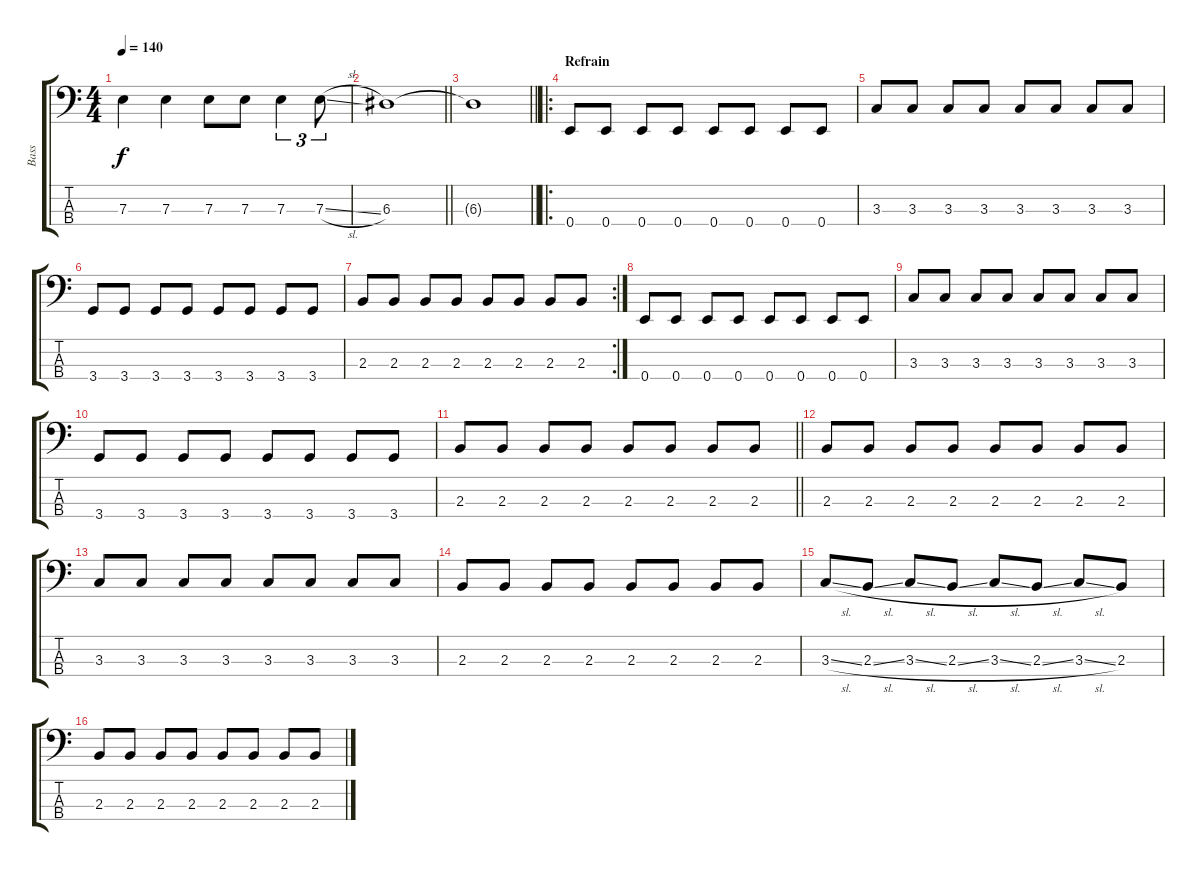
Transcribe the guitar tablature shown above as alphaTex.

\track ("Bass" "Bass") {instrument electricbassfinger}
\staff {score tabs}
\tuning (G2 D2 A1 E1) {hide}
\ts (4 4)
\tempo 140
\clef f4
\ks c
7.3.4{dy f} 7.3.4 7.3.8 7.3.8 7.3.4{tu (3 2)} 7.3{sl}.8{tu (3 2)} |
\barLineRight lightlight
6.3.1 |
\barLineRight lightlight
6.3{t}.1 |
\ro
\section ("" "Refrain")
0.4.8 0.4.8 0.4.8 0.4.8 0.4.8 0.4.8 0.4.8 0.4.8 |
3.3.8 3.3.8 3.3.8 3.3.8 3.3.8 3.3.8 3.3.8 3.3.8 |
3.4.8 3.4.8 3.4.8 3.4.8 3.4.8 3.4.8 3.4.8 3.4.8 |
\rc 2
2.3.8 2.3.8 2.3.8 2.3.8 2.3.8 2.3.8 2.3.8 2.3.8 |
0.4.8 0.4.8 0.4.8 0.4.8 0.4.8 0.4.8 0.4.8 0.4.8 |
3.3.8 3.3.8 3.3.8 3.3.8 3.3.8 3.3.8 3.3.8 3.3.8 |
3.4.8 3.4.8 3.4.8 3.4.8 3.4.8 3.4.8 3.4.8 3.4.8 |
\barLineRight lightlight
2.3.8 2.3.8 2.3.8 2.3.8 2.3.8 2.3.8 2.3.8 2.3.8 |
2.3.8 2.3.8 2.3.8 2.3.8 2.3.8 2.3.8 2.3.8 2.3.8 |
3.3.8 3.3.8 3.3.8 3.3.8 3.3.8 3.3.8 3.3.8 3.3.8 |
2.3.8 2.3.8 2.3.8 2.3.8 2.3.8 2.3.8 2.3.8 2.3.8 |
3.3{sl}.8 2.3{sl}.8 3.3{sl}.8 2.3{sl}.8 3.3{sl}.8 2.3{sl}.8 3.3{sl}.8 2.3.8 |
2.3.8 2.3.8 2.3.8 2.3.8 2.3.8 2.3.8 2.3.8 2.3.8
